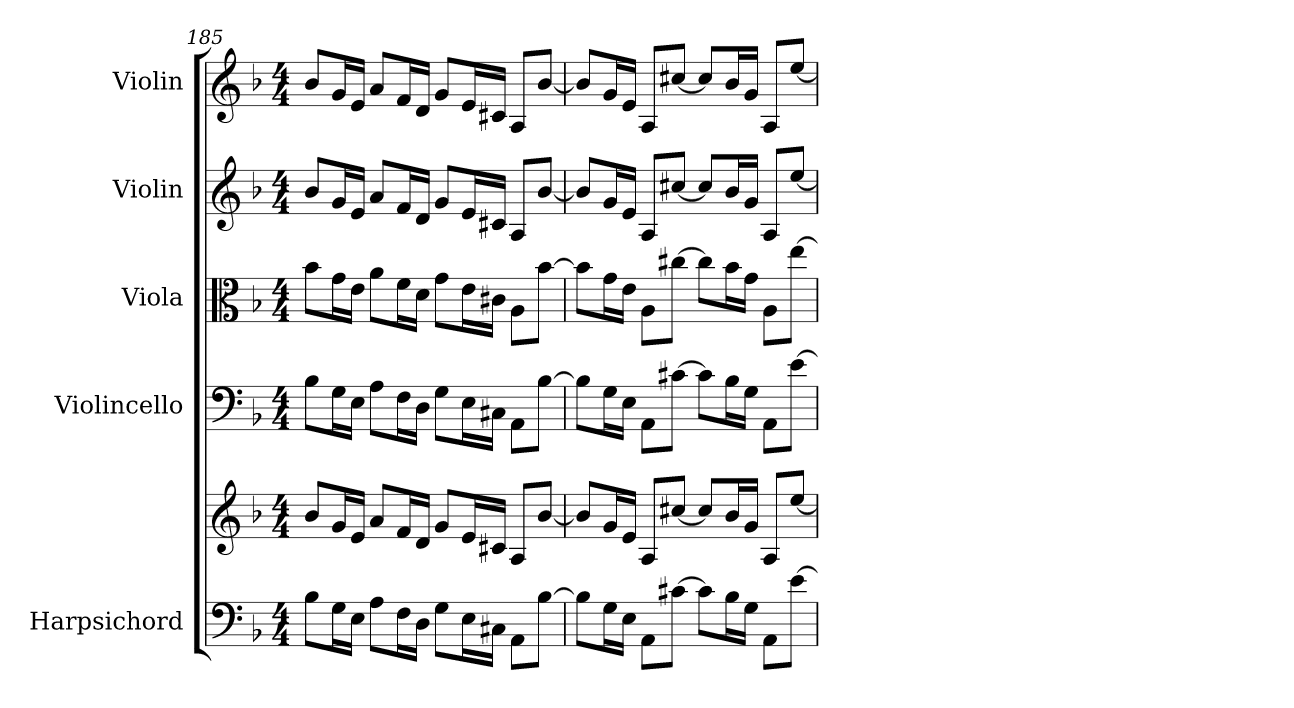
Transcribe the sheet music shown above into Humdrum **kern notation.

**kern	**kern	**kern	**kern	**kern	**kern
*part5	*part5	*part4	*part3	*part2	*part1
*staff6	*staff5	*staff4	*staff3	*staff2	*staff1
*I"Harpsichord	*	*I"Violincello	*I"Viola	*I"Violin	*I"Violin
*I'Hpschd	*	*I'Vc	*I'Vla	*I'Vln	*I'Vln
*clefF4	*clefG2	*clefF4	*clefC3	*clefG2	*clefG2
*k[b-]	*k[b-]	*k[b-]	*k[b-]	*k[b-]	*k[b-]
*M4/4	*M4/4	*M4/4	*M4/4	*M4/4	*M4/4
=185	=185	=185	=185	=185	=185
8B-\L	8b-/L	8B-\L	8b-\L	8b-/L	8b-/L
16G\L	16g/L	16G\L	16g\L	16g/L	16g/L
16E\JJ	16e/JJ	16E\JJ	16e\JJ	16e/JJ	16e/JJ
8A\L	8a/L	8A\L	8a\L	8a/L	8a/L
16F\L	16f/L	16F\L	16f\L	16f/L	16f/L
16D\JJ	16d/JJ	16D\JJ	16d\JJ	16d/JJ	16d/JJ
8G\L	8g/L	8G\L	8g\L	8g/L	8g/L
16E\L	16e/L	16E\L	16e\L	16e/L	16e/L
16C#X\JJ	16c#X/JJ	16C#X\JJ	16c#X\JJ	16c#X/JJ	16c#X/JJ
8AA\L	8A/L	8AA\L	8A\L	8A/L	8A/L
[8B-\J	[8b-/J	[8B-\J	[8b-\J	[8b-/J	[8b-/J
!!LO:LB:g=z
=186	=186	=186	=186	=186	=186
8B-\L]	8b-/L]	8B-\L]	8b-\L]	8b-/L]	8b-/L]
16G\L	16g/L	16G\L	16g\L	16g/L	16g/L
16E\JJ	16e/JJ	16E\JJ	16e\JJ	16e/JJ	16e/JJ
8AA\L	8A/L	8AA\L	8A\L	8A/L	8A/L
[8c#X\J	[8cc#X/J	[8c#X\J	[8cc#X\J	[8cc#X/J	[8cc#X/J
8c#\L]	8cc#/L]	8c#\L]	8cc#\L]	8cc#/L]	8cc#/L]
16B-\L	16b-/L	16B-\L	16b-\L	16b-/L	16b-/L
16G\JJ	16g/JJ	16G\JJ	16g\JJ	16g/JJ	16g/JJ
8AA\L	8A/L	8AA\L	8A\L	8A/L	8A/L
[8e\J	[8ee/J	[8e\J	[8ee\J	[8ee/J	[8ee/J
=	=	=	=	=	=
*-	*-	*-	*-	*-	*-
